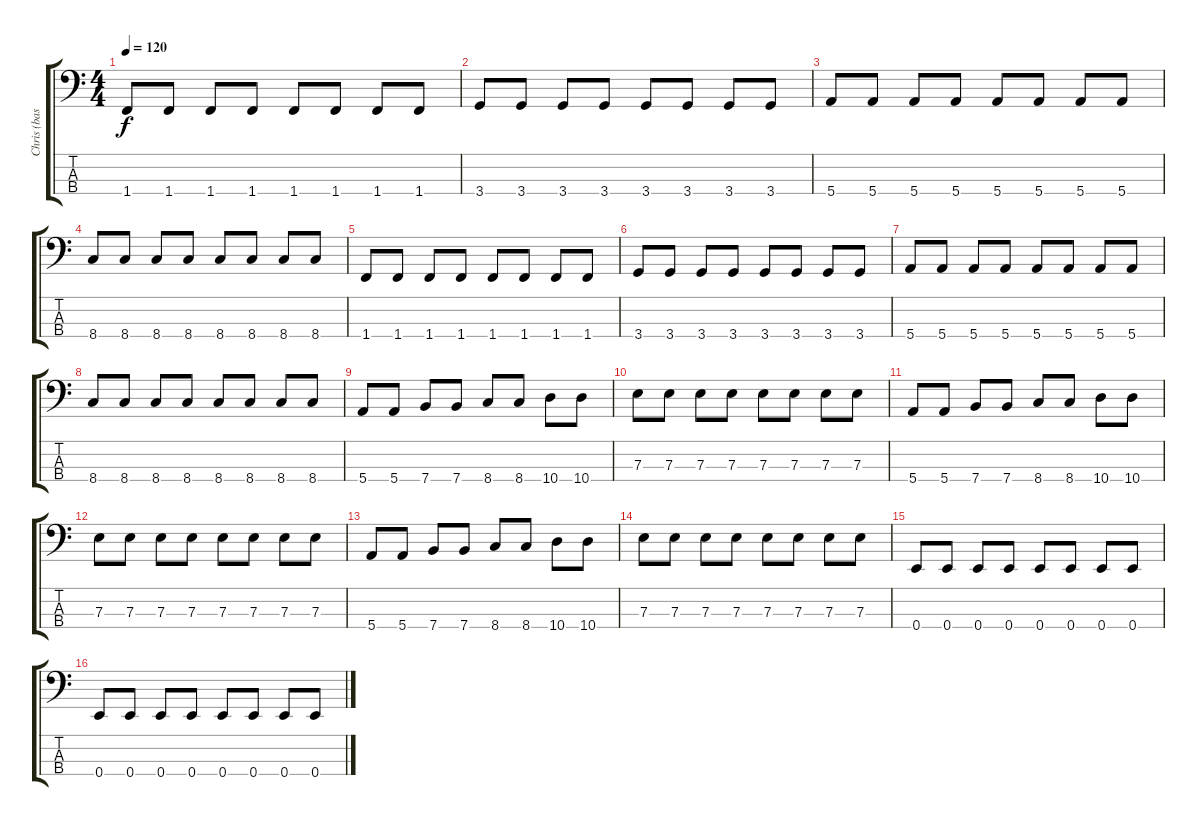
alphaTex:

\track ("Chris (bass)" "Chris (bas") {instrument electricbassfinger}
\staff {score tabs}
\tuning (G2 D2 A1 E1) {hide}
\ts (4 4)
\tempo 120
\clef f4
\ks c
1.4.8{dy f} 1.4.8 1.4.8 1.4.8 1.4.8 1.4.8 1.4.8 1.4.8 |
3.4.8 3.4.8 3.4.8 3.4.8 3.4.8 3.4.8 3.4.8 3.4.8 |
5.4.8 5.4.8 5.4.8 5.4.8 5.4.8 5.4.8 5.4.8 5.4.8 |
8.4.8 8.4.8 8.4.8 8.4.8 8.4.8 8.4.8 8.4.8 8.4.8 |
1.4.8 1.4.8 1.4.8 1.4.8 1.4.8 1.4.8 1.4.8 1.4.8 |
3.4.8 3.4.8 3.4.8 3.4.8 3.4.8 3.4.8 3.4.8 3.4.8 |
5.4.8 5.4.8 5.4.8 5.4.8 5.4.8 5.4.8 5.4.8 5.4.8 |
8.4.8 8.4.8 8.4.8 8.4.8 8.4.8 8.4.8 8.4.8 8.4.8 |
5.4.8 5.4.8 7.4.8 7.4.8 8.4.8 8.4.8 10.4.8 10.4.8 |
7.3.8 7.3.8 7.3.8 7.3.8 7.3.8 7.3.8 7.3.8 7.3.8 |
5.4.8 5.4.8 7.4.8 7.4.8 8.4.8 8.4.8 10.4.8 10.4.8 |
7.3.8 7.3.8 7.3.8 7.3.8 7.3.8 7.3.8 7.3.8 7.3.8 |
5.4.8 5.4.8 7.4.8 7.4.8 8.4.8 8.4.8 10.4.8 10.4.8 |
7.3.8 7.3.8 7.3.8 7.3.8 7.3.8 7.3.8 7.3.8 7.3.8 |
0.4.8 0.4.8 0.4.8 0.4.8 0.4.8 0.4.8 0.4.8 0.4.8 |
0.4.8 0.4.8 0.4.8 0.4.8 0.4.8 0.4.8 0.4.8 0.4.8
